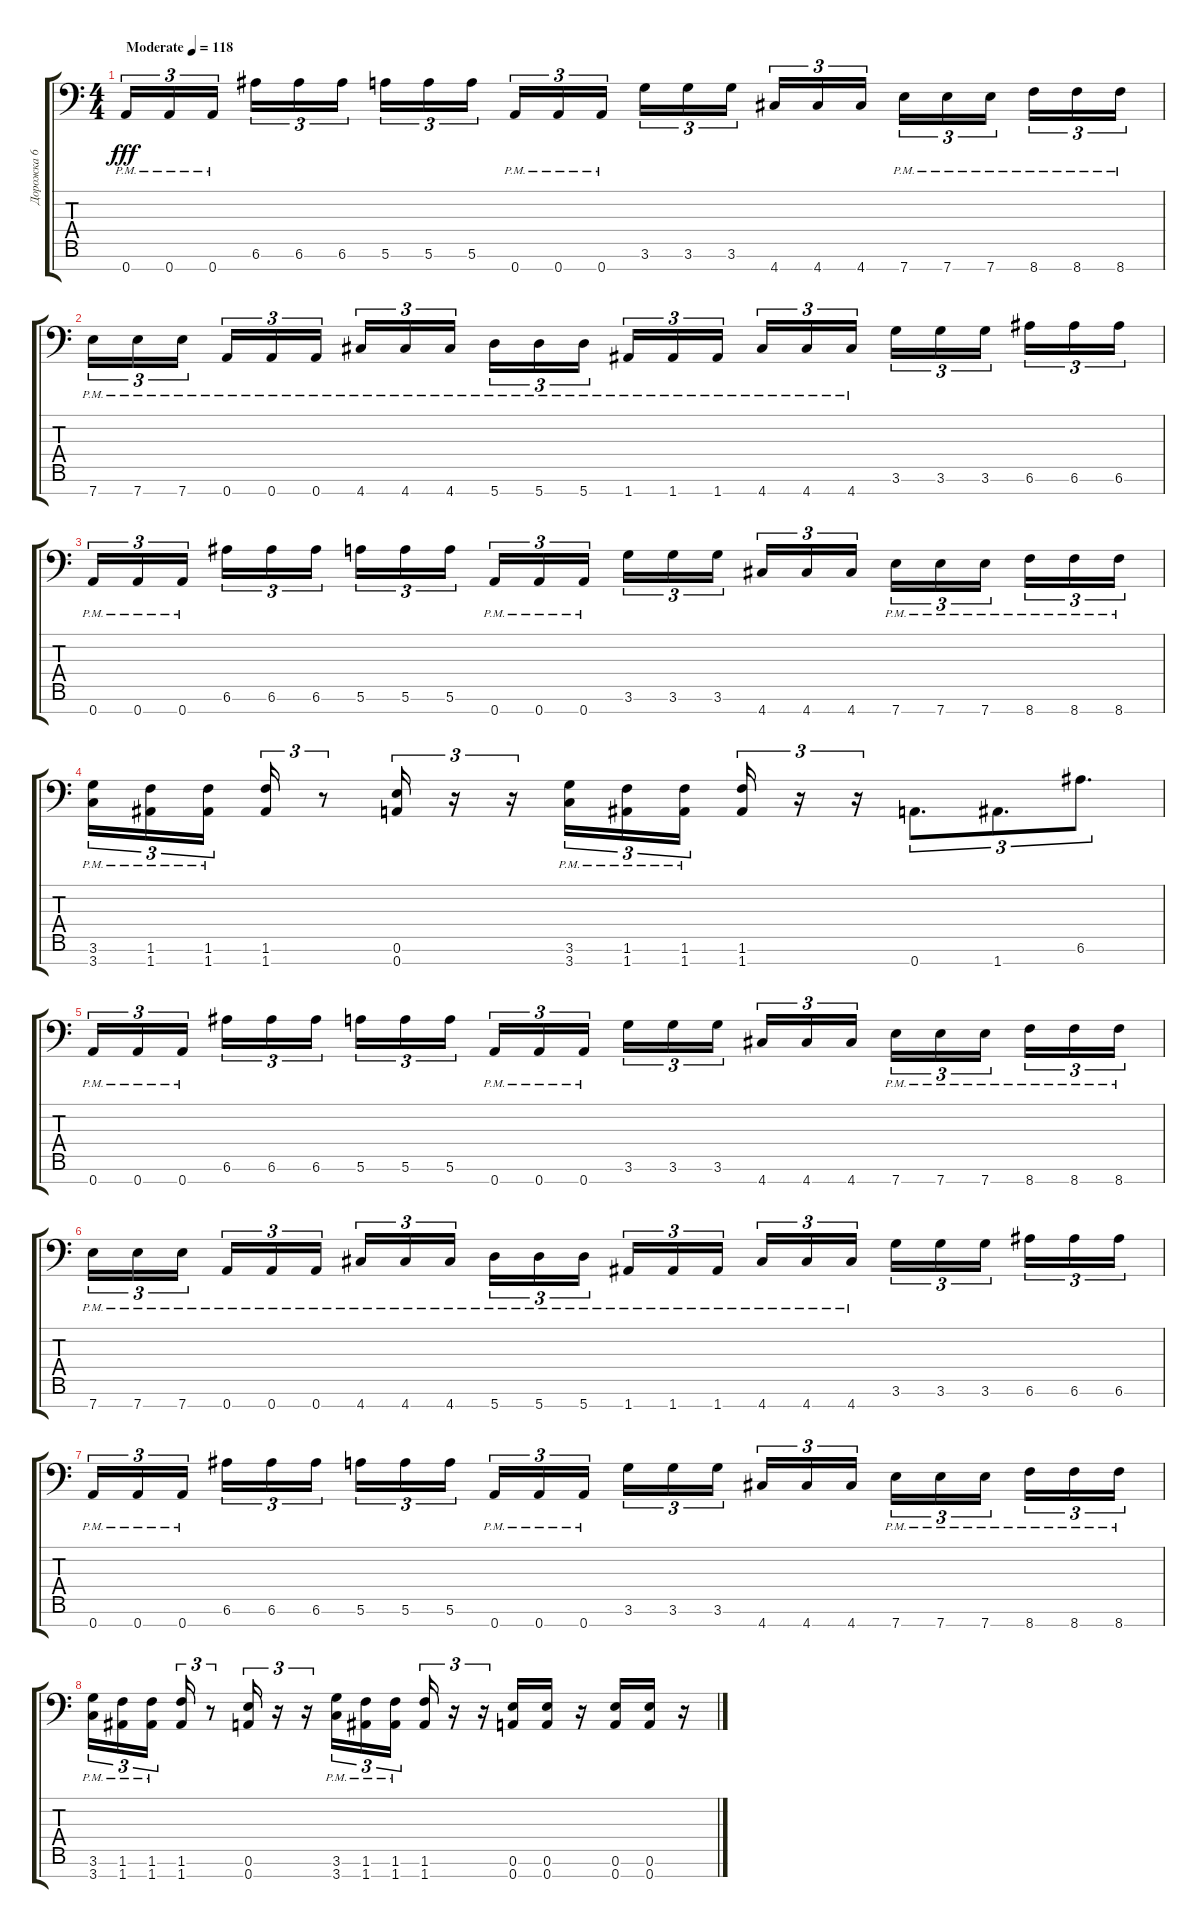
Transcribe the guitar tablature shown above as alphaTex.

\track ("Дорожка 6" "Дорожка 6") {instrument distortionguitar}
\staff {score tabs}
\tuning (E4 B3 G3 D3 A2 E2 A1) {hide}
\ts (4 4)
\tempo (118 "Moderate")
\clef f4
\ks c
0.7{pm}.16{tu (3 2) dy fff instrument distortionguitar} 0.7{pm}.16{tu (3 2)} 0.7{pm}.16{tu (3 2) beam splitsecondary} 6.6.16{tu (3 2)} 6.6.16{tu (3 2)} 6.6.16{tu (3 2)} 5.6.16{tu (3 2)} 5.6.16{tu (3 2)} 5.6.16{tu (3 2) beam splitsecondary} 0.7{pm}.16{tu (3 2)} 0.7{pm}.16{tu (3 2)} 0.7{pm}.16{tu (3 2)} 3.6.16{tu (3 2)} 3.6.16{tu (3 2)} 3.6.16{tu (3 2) beam splitsecondary} 4.7.16{tu (3 2)} 4.7.16{tu (3 2)} 4.7.16{tu (3 2)} 7.7{pm}.16{tu (3 2)} 7.7{pm}.16{tu (3 2)} 7.7{pm}.16{tu (3 2) beam splitsecondary} 8.7{pm}.16{tu (3 2)} 8.7{pm}.16{tu (3 2)} 8.7{pm}.16{tu (3 2)} |
7.7{pm}.16{tu (3 2)} 7.7{pm}.16{tu (3 2)} 7.7{pm}.16{tu (3 2) beam splitsecondary} 0.7{pm}.16{tu (3 2)} 0.7{pm}.16{tu (3 2)} 0.7{pm}.16{tu (3 2)} 4.7{pm}.16{tu (3 2)} 4.7{pm}.16{tu (3 2)} 4.7{pm}.16{tu (3 2) beam splitsecondary} 5.7{pm}.16{tu (3 2)} 5.7{pm}.16{tu (3 2)} 5.7{pm}.16{tu (3 2)} 1.7{pm}.16{tu (3 2)} 1.7{pm}.16{tu (3 2)} 1.7{pm}.16{tu (3 2) beam splitsecondary} 4.7{pm}.16{tu (3 2)} 4.7{pm}.16{tu (3 2)} 4.7{pm}.16{tu (3 2)} 3.6.16{tu (3 2)} 3.6.16{tu (3 2)} 3.6.16{tu (3 2) beam splitsecondary} 6.6.16{tu (3 2)} 6.6.16{tu (3 2)} 6.6.16{tu (3 2)} |
0.7{pm}.16{tu (3 2)} 0.7{pm}.16{tu (3 2)} 0.7{pm}.16{tu (3 2) beam splitsecondary} 6.6.16{tu (3 2)} 6.6.16{tu (3 2)} 6.6.16{tu (3 2)} 5.6.16{tu (3 2)} 5.6.16{tu (3 2)} 5.6.16{tu (3 2) beam splitsecondary} 0.7{pm}.16{tu (3 2)} 0.7{pm}.16{tu (3 2)} 0.7{pm}.16{tu (3 2)} 3.6.16{tu (3 2)} 3.6.16{tu (3 2)} 3.6.16{tu (3 2) beam splitsecondary} 4.7.16{tu (3 2)} 4.7.16{tu (3 2)} 4.7.16{tu (3 2)} 7.7{pm}.16{tu (3 2)} 7.7{pm}.16{tu (3 2)} 7.7{pm}.16{tu (3 2) beam splitsecondary} 8.7{pm}.16{tu (3 2)} 8.7{pm}.16{tu (3 2)} 8.7{pm}.16{tu (3 2)} |
(3.6{pm} 3.7{pm}).16{tu (3 2)} (1.6{pm} 1.7{pm}).16{tu (3 2)} (1.6{pm} 1.7{pm}).16{tu (3 2) beam splitsecondary} (1.6 1.7).16{tu (3 2)} r.8{tu (3 2)} (0.6 0.7).16{tu (3 2)} r.16{tu (3 2)} r.16{tu (3 2)} (3.6{pm} 3.7{pm}).16{tu (3 2)} (1.6{pm} 1.7{pm}).16{tu (3 2)} (1.6{pm} 1.7{pm}).16{tu (3 2)} (1.6 1.7).16{tu (3 2)} r.16{tu (3 2)} r.16{tu (3 2)} 0.7.8{d tu (3 2)} 1.7.8{d tu (3 2)} 6.6.8{d tu (3 2)} |
0.7{pm}.16{tu (3 2)} 0.7{pm}.16{tu (3 2)} 0.7{pm}.16{tu (3 2) beam splitsecondary} 6.6.16{tu (3 2)} 6.6.16{tu (3 2)} 6.6.16{tu (3 2)} 5.6.16{tu (3 2)} 5.6.16{tu (3 2)} 5.6.16{tu (3 2) beam splitsecondary} 0.7{pm}.16{tu (3 2)} 0.7{pm}.16{tu (3 2)} 0.7{pm}.16{tu (3 2)} 3.6.16{tu (3 2)} 3.6.16{tu (3 2)} 3.6.16{tu (3 2) beam splitsecondary} 4.7.16{tu (3 2)} 4.7.16{tu (3 2)} 4.7.16{tu (3 2)} 7.7{pm}.16{tu (3 2)} 7.7{pm}.16{tu (3 2)} 7.7{pm}.16{tu (3 2) beam splitsecondary} 8.7{pm}.16{tu (3 2)} 8.7{pm}.16{tu (3 2)} 8.7{pm}.16{tu (3 2)} |
7.7{pm}.16{tu (3 2)} 7.7{pm}.16{tu (3 2)} 7.7{pm}.16{tu (3 2) beam splitsecondary} 0.7{pm}.16{tu (3 2)} 0.7{pm}.16{tu (3 2)} 0.7{pm}.16{tu (3 2)} 4.7{pm}.16{tu (3 2)} 4.7{pm}.16{tu (3 2)} 4.7{pm}.16{tu (3 2) beam splitsecondary} 5.7{pm}.16{tu (3 2)} 5.7{pm}.16{tu (3 2)} 5.7{pm}.16{tu (3 2)} 1.7{pm}.16{tu (3 2)} 1.7{pm}.16{tu (3 2)} 1.7{pm}.16{tu (3 2) beam splitsecondary} 4.7{pm}.16{tu (3 2)} 4.7{pm}.16{tu (3 2)} 4.7{pm}.16{tu (3 2)} 3.6.16{tu (3 2)} 3.6.16{tu (3 2)} 3.6.16{tu (3 2) beam splitsecondary} 6.6.16{tu (3 2)} 6.6.16{tu (3 2)} 6.6.16{tu (3 2)} |
0.7{pm}.16{tu (3 2)} 0.7{pm}.16{tu (3 2)} 0.7{pm}.16{tu (3 2) beam splitsecondary} 6.6.16{tu (3 2)} 6.6.16{tu (3 2)} 6.6.16{tu (3 2)} 5.6.16{tu (3 2)} 5.6.16{tu (3 2)} 5.6.16{tu (3 2) beam splitsecondary} 0.7{pm}.16{tu (3 2)} 0.7{pm}.16{tu (3 2)} 0.7{pm}.16{tu (3 2)} 3.6.16{tu (3 2)} 3.6.16{tu (3 2)} 3.6.16{tu (3 2) beam splitsecondary} 4.7.16{tu (3 2)} 4.7.16{tu (3 2)} 4.7.16{tu (3 2)} 7.7{pm}.16{tu (3 2)} 7.7{pm}.16{tu (3 2)} 7.7{pm}.16{tu (3 2) beam splitsecondary} 8.7{pm}.16{tu (3 2)} 8.7{pm}.16{tu (3 2)} 8.7{pm}.16{tu (3 2)} |
(3.6{pm} 3.7{pm}).16{tu (3 2)} (1.6{pm} 1.7{pm}).16{tu (3 2)} (1.6{pm} 1.7{pm}).16{tu (3 2) beam splitsecondary} (1.6 1.7).16{tu (3 2)} r.8{tu (3 2)} (0.6 0.7).16{tu (3 2)} r.16{tu (3 2)} r.16{tu (3 2)} (3.6{pm} 3.7{pm}).16{tu (3 2)} (1.6{pm} 1.7{pm}).16{tu (3 2)} (1.6{pm} 1.7{pm}).16{tu (3 2)} (1.6 1.7).16{tu (3 2)} r.16{tu (3 2)} r.16{tu (3 2)} (0.6 0.7).16 (0.6 0.7).16 r.16 (0.6 0.7).16 (0.6 0.7).16 r.16
